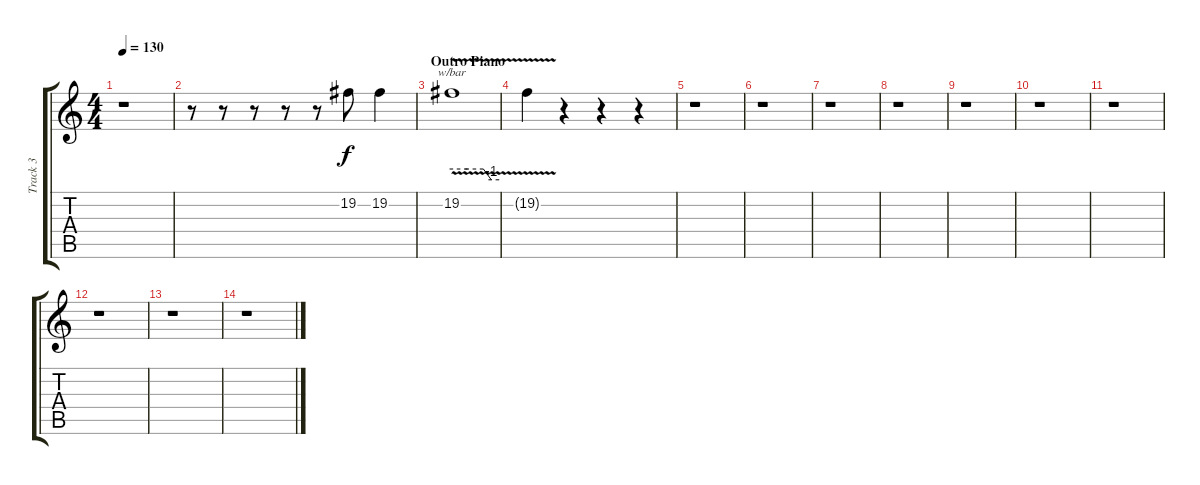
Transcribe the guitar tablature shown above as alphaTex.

\track ("Track 3" "Track 3") {instrument trumpet}
\staff {score tabs}
\tuning (E4 B3 G3 D3 A2 E2) {hide}
\ts (4 4)
\tempo 130
\clef g2
\ks c
r.1{dy f} |
r.8 r.8 r.8 r.8 r.8 19.2.8 19.2.4 |
\section ("" "Outro Piano")
19.2{v}.1{tbe (custom default 0 0 20 0 40 0 50 -4 60 -4)} |
19.2{t}.4 r.4 r.4 r.4 |
r.1 |
r.1 |
r.1 |
r.1 |
r.1 |
r.1 |
r.1 |
r.1 |
r.1 |
r.1
